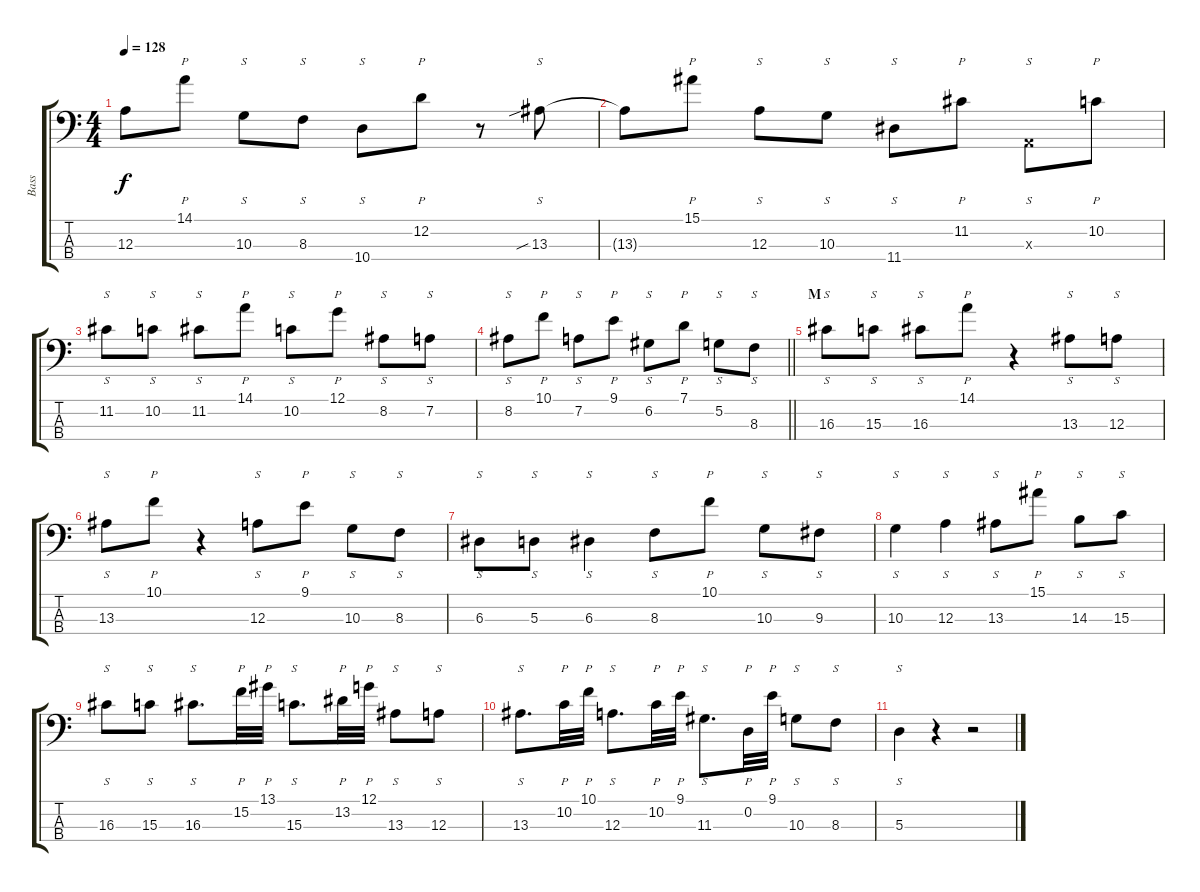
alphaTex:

\track ("Bass" "Bass") {instrument slapbass2}
\staff {score tabs}
\tuning (G2 D2 A1 E1) {hide}
\ts (4 4)
\tempo 128
\clef f4
\ks c
12.3{t}.8{dy f} 14.1.8{p} 10.3.8{s} 8.3.8{s} 10.4.8{s} 12.2.8{p} r.8 13.3{sib}.8{s} |
13.3{t}.8 15.1.8{p} 12.3.8{s} 10.3.8{s} 11.4.8{s} 11.2.8{p} 0.3{x}.8{s} 10.2.8{p} |
11.2.8{s} 10.2.8{s} 11.2.8{s} 14.1.8{p} 10.2.8{s} 12.1.8{p} 8.2.8{s} 7.2.8{s} |
\barLineRight lightlight
8.2.8{s} 10.1.8{p} 7.2.8{s} 9.1.8{p} 6.2.8{s} 7.1.8{p} 5.2.8{s} 8.3.8{s} |
\section ("" "M")
16.3.8{s} 15.3.8{s} 16.3.8{s} 14.1.8{p} r.4 13.3.8{s} 12.3.8{s} |
13.3.8{s} 10.1.8{p} r.4 12.3.8{s} 9.1.8{p} 10.3.8{s} 8.3.8{s} |
6.3.8{s} 5.3.8{s} 6.3.4{s} 8.3.8{s} 10.1.8{p} 10.3.8{s} 9.3.8{s} |
10.3.4{s} 12.3.4{s} 13.3.8{s} 15.1.8{p} 14.3.8{s} 15.3.8{s} |
16.3.8{s} 15.3.8{s} 16.3.8{s d} 15.2.32{p} 13.1.32{p} 15.3.8{s d} 13.2.32{p} 12.1.32{p} 13.3.8{s} 12.3.8{s} |
13.3.8{s d} 10.2.32{p} 10.1.32{p} 12.3.8{s d} 10.2.32{p} 9.1.32{p} 11.3.8{s d} 0.2.32{p} 9.1.32{p} 10.3.8{s} 8.3.8{s} |
5.3.4{s} r.4 r.2
